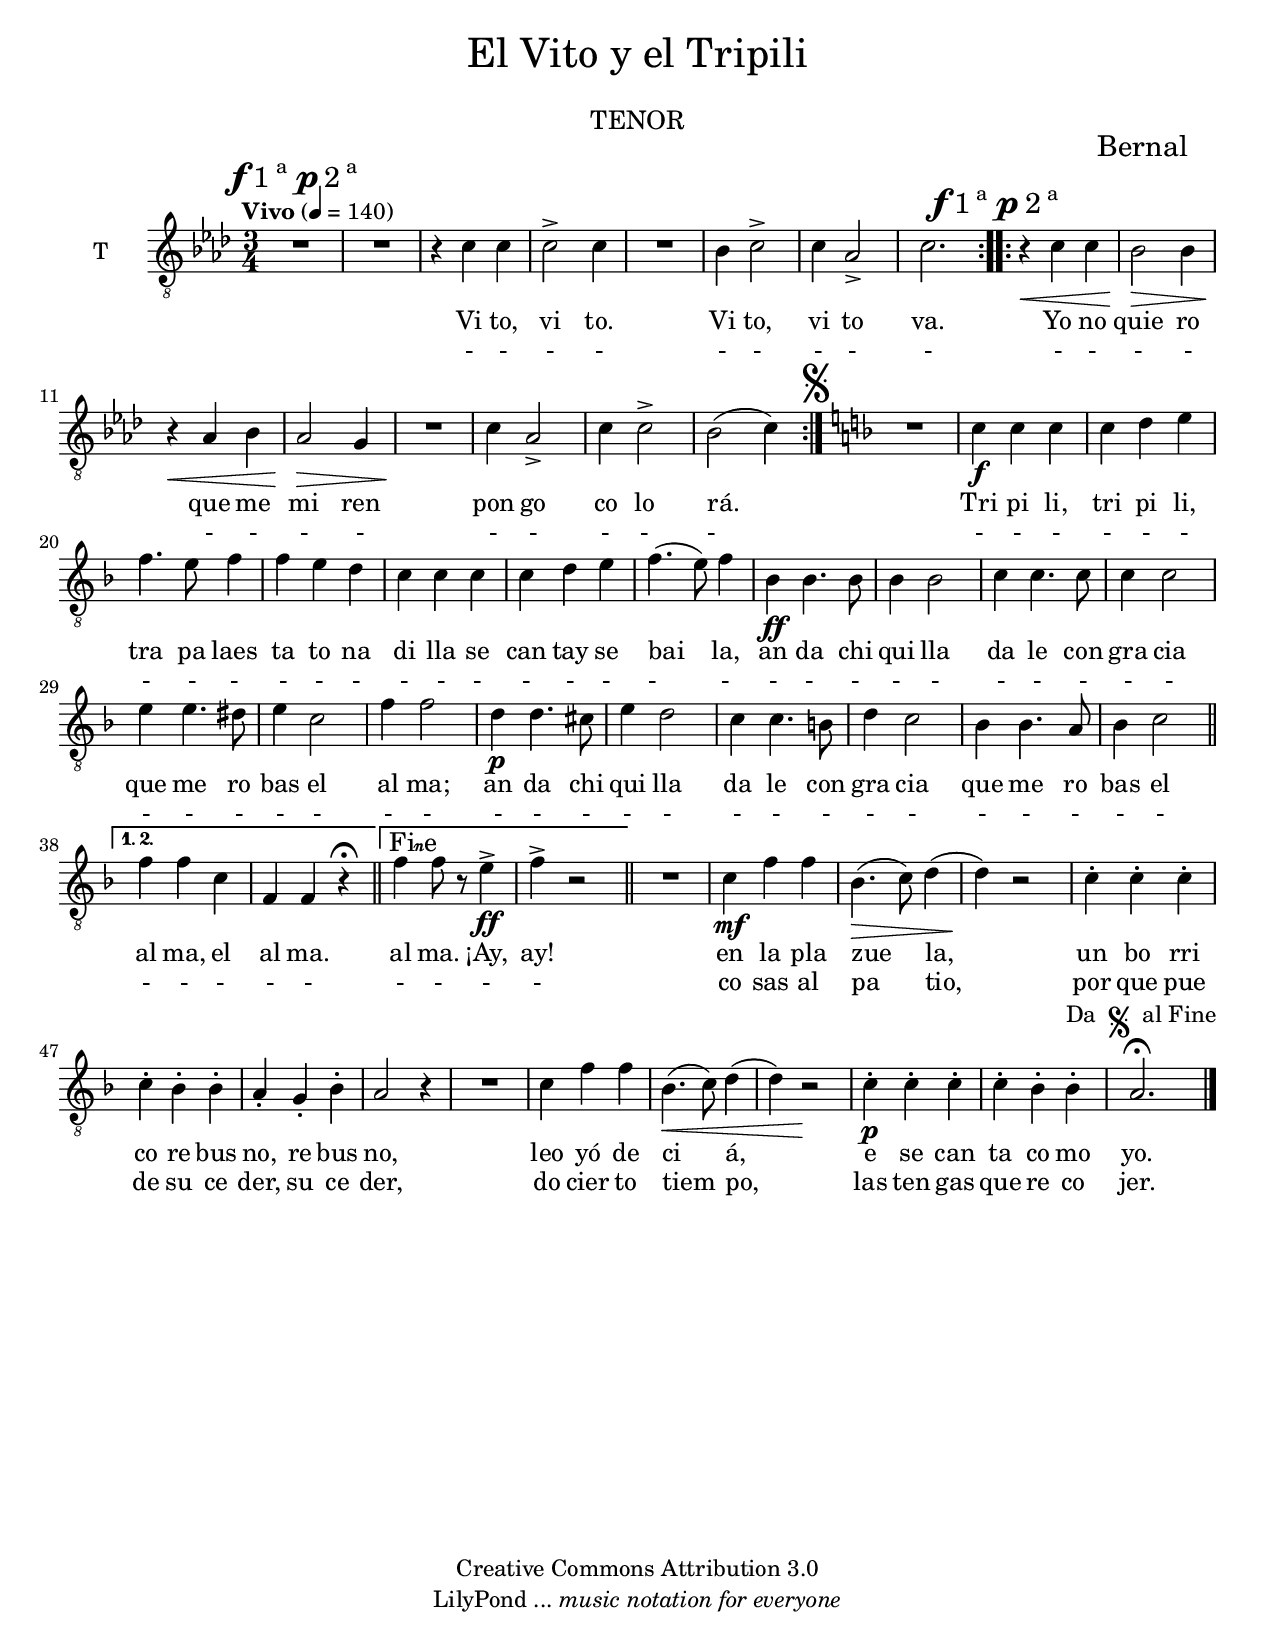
% Created on Mon Aug 29 16:03:40 CST 2011
% by serach.sam@

\version "2.12.3"

#( set-default-paper-size "letter" )
%#(set-global-staff-size 14)

global = { \key aes \major \time 3/4 \tempo "Vivo" 4 = 140 \mark \markup { \musicglyph #"f" "1"\super"a " \musicglyph #"p" "2"\super"a" } s1*3/4*8 \bar ":|:" \mark \markup { \musicglyph #"f" "1"\super"a " \musicglyph #"p" "2"\super"a" } s1*3/4*8 \bar ":|" \mark \markup { \musicglyph #"scripts.segno" } \key d \minor s1*3/4*21 \bar "||" \set Score.repeatCommands = #'((volta "1. 2.")) s1*3/4*2 \bar "||" \set Score.repeatCommands = #'((volta "Fine")) s1*3/4*2 \set Score.repeatCommands = #'((volta #f)) \bar "||" s1*3/4*15 \bar "|." }

\markup {
	\fill-line {
		\center-column { \fontsize #5 "El Vito y el Tripili" 
			" "
			\fontsize #3 \smallCaps "tenor"
		}
	}
}

\markup { \hspace #100 \line { \fontsize #2 "Bernal" } }

\header {
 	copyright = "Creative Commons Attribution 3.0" 
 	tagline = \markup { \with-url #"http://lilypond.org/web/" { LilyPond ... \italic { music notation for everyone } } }
 	breakbefore = ##t
}

tenor = \relative c' { 	
	\compressFullBarRests
 % Type notes here 
 	R1*3/4 | %1
 	R1*3/4 | %2
 	r4 c4 c4 | %3
 	c2-> c4 | %4
 	R1*3/4 | %5
 	bes4 c2-> | %6
 	c4 aes2-> | %7
 	c2. | %8
 	r4\< c4 c4 | %9
 	bes2\> bes4 |%10
 	r4\< aes4 bes4 | %11
 	aes2\> g4 | %12
 	R1*3/4\! | %13
 	c4 aes2-> | %14
 	c4 c2-> | %15
 	bes2( c4) | %16
 	R1*3/4 | %17
 	c4\f c4 c4 | %18
 	c4 d4 e4 |%19
 	f4. e8 f4 | %20
 	f4 e4 d4 | %21
 	c4 c4 c4 | %22
 	c4 d4 e4 | %23
 	f4.( e8) f4 | %24
 	bes,4\ff bes4. bes8 | %25
 	bes4 bes2 | %26
 	c4 c4. c8 | %27
 	c4 c2 | %28
 	e4 e4. dis8 | %29
 	e4 c2 | %30
 	f4 f2 |%31
 	d4\p d4. cis8 |%32
 	e4 d2 | %33
 	c4 c4. b8 | %34
 	d4 c2 | %35
 	bes4 bes4. a8 | %36
 	bes4 c2 | %37
 	f4 f4 c4 | %38
 	f,4 f4 r4\fermata | %39
 	f'4 f8 r8 e4\ff-> | %40
 	f4-> r2 | %41
 	R1*3/4 | %42
 	c4\mf f4 f4 | %43
 	bes,4.\>( c8) d4( | %44
 	d4)\! r2 | %45
 	c4-. c4-. c4-. | %46
 	c4-. bes4-. bes4-. | %47
 	a4-. g4-. bes4-. | %48
 	a2 r4 | %49
 	R1*3/4 | %50
 	c4 f4 f4 | %51
 	bes,4.\<( c8) d4( | %52
 	d4) r2\! | %53
 	c4\p-. c4-. c4-. | %54
 	c4-. bes4-. bes4-.^\markup { "Da " \musicglyph #"scripts.segno" " al Fine"} | %55
 	a2.\fermata | %56
}

letrauno = \lyricmode {
	Vi to, vi to. Vi to, vi to va.
	Yo no quie ro que me mi ren pon go co lo rá.
	Tri pi li, tri pi li, tra pa laes ta to na di lla se can tay se bai la,
	an da chi qui lla da le con gra cia que me ro bas el al ma;
	an da chi qui lla da le con gra cia que me ro bas el al ma, el al ma. al ma. ¡Ay, ay!
	en la pla zue la, un bo rri co re bus no, re bus no,
	leo yó de ci á, e se can ta co mo yo.
}

letrados = \lyricmode {
	- - - - - - - - - - - - - - - - - - - - - - - - - - - 
	- - - - - - - - - - - - - - - - - - - - - - - - - - - -
	- - - - - - - - - - - - - - - - - - - - - - - - - - - -
	co sas al pa tio, por que pue de su ce der, su ce der,
	do cier to tiem po, las ten gas que re co jer.
}

\score {
	<<
		\new ChoirStaff = "ChoirStaff_choir" <<
			
			\new Staff = "tenor" << \set Staff.instrumentName = "T" \set Staff.midiInstrument = "choir aahs" 
				\new Voice = "tenor" << \clef "G_8" \global \tenor >>
			>>
			\new Lyrics \lyricsto "tenor" \letrauno
			\new Lyrics \lyricsto "tenor" \letrados
			
		>>
	>>
	
	\midi {
	}

	\layout {
	}
}

\paper {
}



